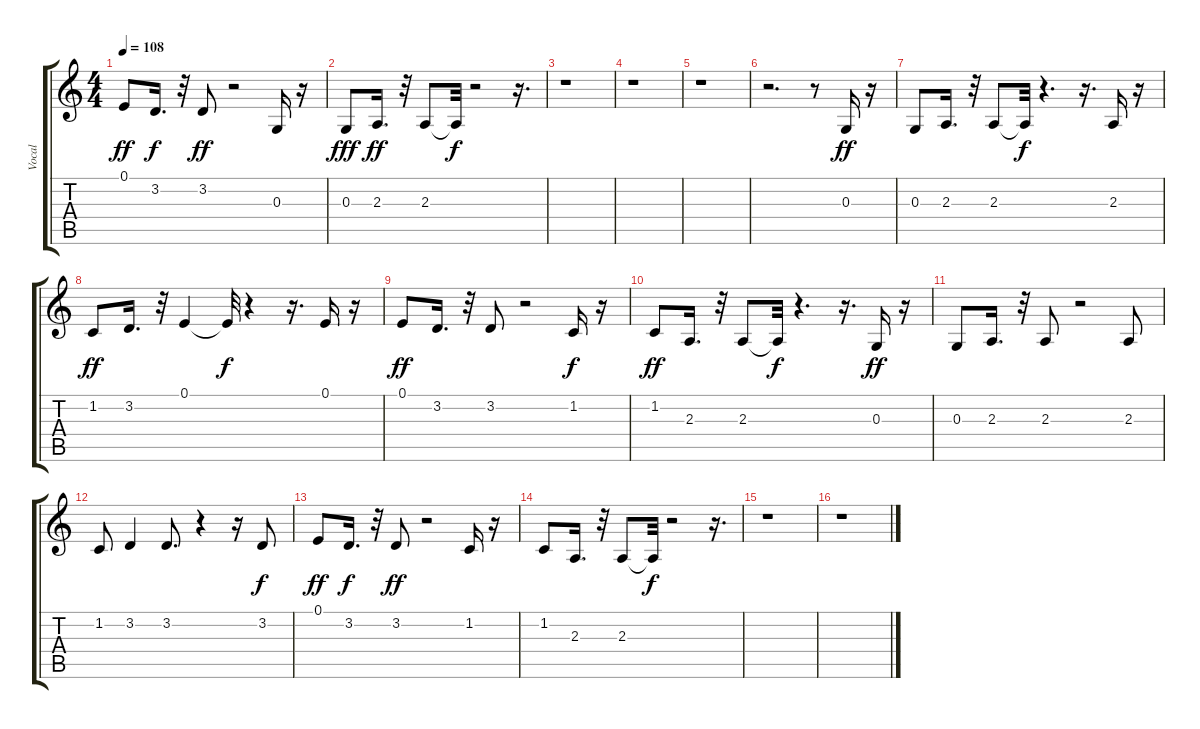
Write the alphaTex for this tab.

\track ("Vocal" "Vocal") {instrument rockorgan}
\staff {score tabs}
\tuning (E4 B3 G3 D3 A2 E2) {hide}
\ts (4 4)
\tempo 108
\clef g2
\ks c
0.1.8{dy ff} 3.2.16{d dy f} r.32 3.2.8{dy ff} r.2 0.3.16 r.16 |
0.3.8{dy fff} 2.3.16{d dy ff} r.32 2.3.8 2.3{t}.32{dy f} r.2 r.16{d} |
r.1 |
r.1 |
r.1 |
r.2{d} r.8 0.3.16{dy ff} r.16 |
0.3.8 2.3.16{d} r.32 2.3.8 2.3{t}.32{dy f} r.4{d} r.16{d} 2.3.16 r.16 |
1.2.8{dy ff} 3.2.16{d} r.32 0.1.4 0.1{t}.32{dy f} r.4 r.16{d} 0.1.16 r.16 |
0.1.8{dy ff} 3.2.16{d} r.32 3.2.8 r.2 1.2.16{dy f} r.16 |
1.2.8{dy ff} 2.3.16{d} r.32 2.3.8 2.3{t}.32{dy f} r.4{d} r.16{d} 0.3.16{dy ff} r.16 |
0.3.8 2.3.16{d} r.32 2.3.8 r.2 2.3.8 |
1.2.8 3.2.4 3.2.8{d} r.4 r.16 3.2.8{dy f} |
0.1.8{dy ff} 3.2.16{d dy f} r.32 3.2.8{dy ff} r.2 1.2.16 r.16 |
1.2.8 2.3.16{d} r.32 2.3.8 2.3{t}.32{dy f} r.2 r.16{d} |
r.1 |
r.1
